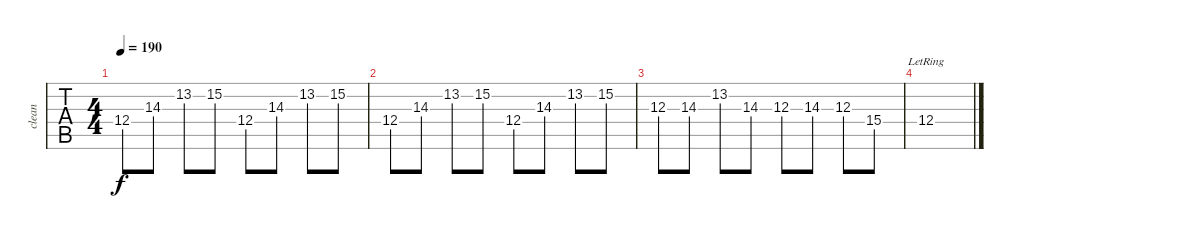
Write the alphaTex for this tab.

\track ("clean" "clean") {instrument electricguitarclean}
\staff {tabs}
\tuning (E4 B3 G3 D3 A2 D2) {hide}
\ts (4 4)
\tempo 190
\clef g2
\ks c
12.4.8{dy f} 14.3.8 13.2.8 15.2.8 12.4.8 14.3.8 13.2.8 15.2.8 |
12.4.8 14.3.8 13.2.8 15.2.8 12.4.8 14.3.8 13.2.8 15.2.8 |
12.3.8 14.3.8 13.2.8 14.3.8 12.3.8 14.3.8 12.3.8 15.4.8 |
12.4{lr}.1
